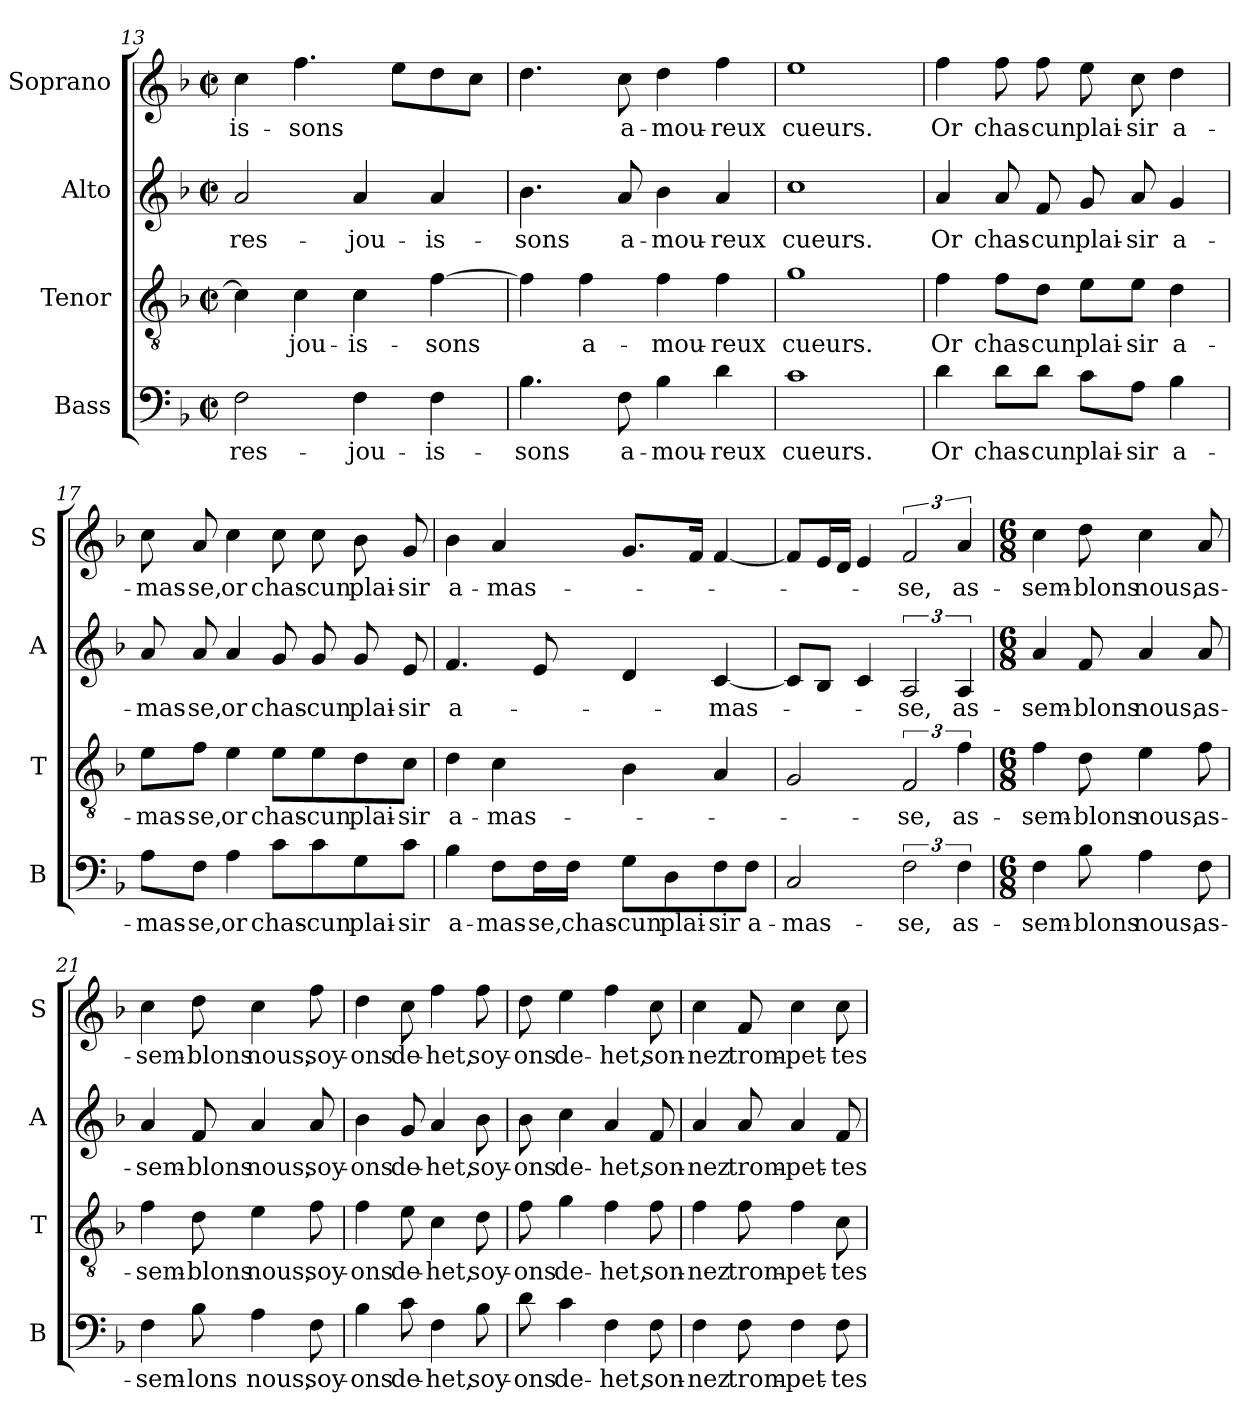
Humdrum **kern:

**kern	**text	**kern	**text	**kern	**text	**kern	**text
*part4	*part4	*part3	*part3	*part2	*part2	*part1	*part1
*staff4	*staff4	*staff3	*staff3	*staff2	*staff2	*staff1	*staff1
*I"Bass	*	*I"Tenor	*	*I"Alto	*	*I"Soprano	*
*I'B	*	*I'T	*	*I'A	*	*I'S	*
*clefF4	*	*clefGv2	*	*clefG2	*	*clefG2	*
*k[b-]	*	*k[b-]	*	*k[b-]	*	*k[b-]	*
*F:	*	*F:	*	*F:	*	*F:	*
*M2/2	*	*M2/2	*	*M2/2	*	*M2/2	*
*met(c|)	*	*met(c|)	*	*met(c|)	*	*met(c|)	*
=13	=13	=13	=13	=13	=13	=13	=13
2F\	res-	4c\]	.	2a/	res-	4cc\	-is-
.	.	4c\	-jou-	.	.	4.ff\	-sons
4F\	-jou-	4c\	-is-	4a/	-jou-	.	.
.	.	.	.	.	.	8ee\L	.
4F\	-is-	[4f\	-sons	4a/	-is-	8dd\	.
.	.	.	.	.	.	8cc\J	.
=14	=14	=14	=14	=14	=14	=14	=14
4.B-\	-sons	4f\]	.	4.b-\	-sons	4.dd\	.
.	.	4f\	a-	.	.	.	.
8F\	a-	.	.	8a/	a-	8cc\	a-
4B-\	-mou-	4f\	-mou-	4b-\	-mou-	4dd\	-mou-
4d\	-reux	4f\	-reux	4a/	-reux	4ff\	-reux
!!LO:PB:g=z
=15	=15	=15	=15	=15	=15	=15	=15
1c	cueurs.	1g	cueurs.	1cc	cueurs.	1ee	cueurs.
=16	=16	=16	=16	=16	=16	=16	=16
4d\	Or	4f\	Or	4a/	Or	4ff\	Or
8d\L	chas-	8f\L	chas-	8a/	chas-	8ff\	chas-
8d\J	-cun	8d\J	-cun	8f/	-cun	8ff\	-cun
8c\L	plai-	8e\L	plai-	8g/	plai-	8ee\	plai-
8A\J	-sir	8e\J	-sir	8a/	-sir	8cc\	-sir
4B-\	a-	4d\	a-	4g/	a-	4dd\	a-
=17	=17	=17	=17	=17	=17	=17	=17
8A\L	-mas-	8e\L	-mas-	8a/	-mas-	8cc\	-mas-
8F\J	-se,	8f\J	-se,	8a/	-se,	8a/	-se,
4A\	or	4e\	or	4a/	or	4cc\	or
8c\L	chas-	8e\L	chas-	8g/	chas-	8cc\	chas-
8c\	-cun	8e\	-cun	8g/	-cun	8cc\	-cun
8G\	plai-	8d\	plai-	8g/	plai-	8b-\	plai-
8c\J	-sir	8c\J	-sir	8e/	-sir	8g/	-sir
=18	=18	=18	=18	=18	=18	=18	=18
4B-\	a-	4d\	a-	4.f/	a-	4b-\	a-
8F\L	-mas-	4c\	-mas-	.	.	4a/	-mas-
16F\L	-se,	.	.	8e/	.	.	.
16F\JJ	chas-	.	.	.	.	.	.
8G\L	-cun	4B-\	.	4d/	.	8.g/L	.
8D\	plai-	.	.	.	.	.	.
.	.	.	.	.	.	16f/Jk	.
8F\	-sir	4A/	.	[4c/	-mas-	[4f/	.
8F\J	a-	.	.	.	.	.	.
!!LO:LB:g=z
=19	=19	=19	=19	=19	=19	=19	=19
2C/	-mas-	2G/	.	8c/L]	.	8f/L]	.
.	.	.	.	8B-/J	.	16e/L	.
.	.	.	.	.	.	16d/JJ	.
.	.	.	.	4c/	.	4e/	.
3F\	-se,	3F/	-se,	3A/	-se,	3f/	-se,
6F\	as-	6f\	as-	6A/	as-	6a/	as-
=20	=20	=20	=20	=20	=20	=20	=20
*M6/8	*	*M6/8	*	*M6/8	*	*M6/8	*
4F\	-sem-	4f\	-sem-	4a/	-sem-	4cc\	-sem-
8B-\	-blons	8d\	-blons	8f/	-blons	8dd\	-blons
4A\	nous,	4e\	nous,	4a/	nous,	4cc\	nous,
8F\	as-	8f\	as-	8a/	as-	8a/	as-
=21	=21	=21	=21	=21	=21	=21	=21
4F\	-sem-	4f\	-sem-	4a/	-sem-	4cc\	-sem-
8B-\	-lons	8d\	-blons	8f/	-blons	8dd\	-blons
4A\	nous,	4e\	nous,	4a/	nous,	4cc\	nous,
8F\	soy-	8f\	soy-	8a/	soy-	8ff\	soy-
=22	=22	=22	=22	=22	=22	=22	=22
4B-\	-ons	4f\	-ons	4b-\	-ons	4dd\	-ons
8c\	de-	8e\	de-	8g/	de-	8cc\	de-
4F\	-het,	4c\	-het,	4a/	-het,	4ff\	-het,
8B-\	soy-	8d\	soy-	8b-\	soy-	8ff\	soy-
=23	=23	=23	=23	=23	=23	=23	=23
8d\	-ons	8f\	-ons	8b-\	-ons	8dd\	-ons
4c\	de-	4g\	de-	4cc\	de-	4ee\	de-
4F\	-het,	4f\	-het,	4a/	-het,	4ff\	-het,
8F\	son-	8f\	son-	8f/	son-	8cc\	son-
!!LO:LB:g=z
=24	=24	=24	=24	=24	=24	=24	=24
4F\	-nez	4f\	-nez	4a/	-nez	4cc\	-nez
8F\	trom-	8f\	trom-	8a/	trom-	8f/	trom-
4F\	-pet-	4f\	-pet-	4a/	-pet-	4cc\	-pet-
8F\	-tes	8c\	-tes	8f/	-tes	8cc\	-tes
=	=	=	=	=	=	=	=
*-	*-	*-	*-	*-	*-	*-	*-
